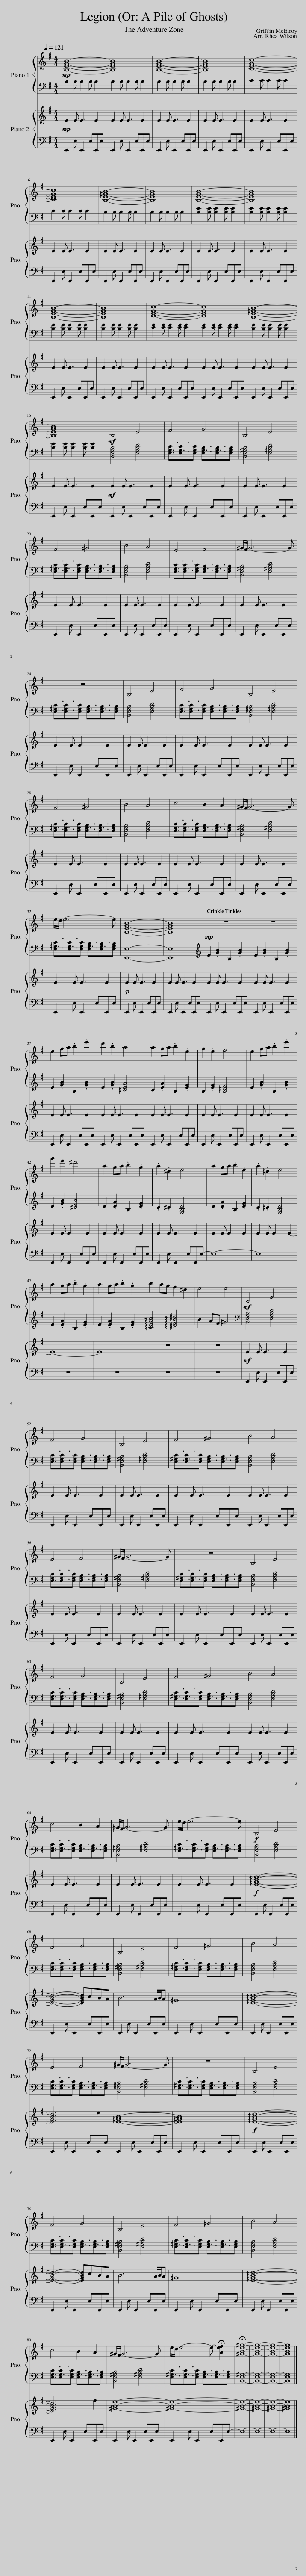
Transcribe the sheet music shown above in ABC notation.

X:1
%%score { 1 | 2 } { 3 | 4 }
L:1/8
Q:1/4=121
M:4/4
I:linebreak $
K:G
V:1 treble
V:2 bass
V:3 treble
V:4 bass
V:1
!mp! [B,EGB]8- | [B,EGB]8 | [B,EGB]8- | [B,EGB]8 | [CEGc]8- |$ %5
 [CEGc]8 | [B,E^GB]8- | [B,EGB]8 | [B,EGB]8- | [B,EGB]8 |$ %10
 [B,EGB]8- | [B,EGB]8 | [CEGc]8- | [CEGc]8 | [B,E^GB]8- |$ %15
 [B,EGB]8 |!mf! B,4 E4 | F4 G4 | B,4 E4 |$ F4 ^G4 | %20
 B4 A4 | E4 F4 | ^G/F/ G6- G |$ z8 | B,4 E4 | %25
 F4 G4 | B,4 E4 |$ F4 ^G4 | B4 A4 | c4 B2 A2 | %30
 ^G/F/ G6- G |$ e/d/ e6- e | [B,EGB]8- | [B,EGB]8 |!mp! z8 | %35
 z8 |$ e2 ga .b2 .e'2 | d'2 .b2 a4 | a2 ga .b2 .e2 | g2 .e2 f4 | %40
 e2 ga .b2 .e'2 |$ g'2 e'2 ^d'4 | a2 ga .b2 .g2 | .a2 .^d2 e4 | a2 ga .b2 .e2 | %45
 .a2 .^d2 e4 |$ a2 ga .b2 .g2 | a2 ga .b2 .g2 | b2 ag f2 ^d2 | e4 e4 | %50
!mf! B,4 E4 |$ F4 G4 | B,4 E4 | F4 ^G4 | B4 A4 |$ %55
 E4 F4 | ^G/F/ G6- G | z8 | B,4 E4 |$ F4 G4 | %60
 B,4 E4 | F4 ^G4 | B4 A4 |$ c4 B2 A2 | ^G/F/ G6- G | %65
 e/d/ e6- e |!f! B,4 E4 |$ F4 G4 | B,4 E4 | F4 ^G4 | %70
 B4 A4 |$ E4 F4 | ^G/F/ G6- G | z8 | B,4 E4 |$ %75
 F4 G4 | B,4 E4 | F4 ^G4 | B4 A4 |$ c4 B2 A2 | %80
 ^G/F/ G6- G | e/d/ e4- e- !fermata![Aef]2 | !fermata![^GBe^g]8- | [GBeg]8- | [GBeg]8- | %85
 [GBeg]8 |] %86
V:2
 B,2 B, B,2 B, B,2 | B,2 B, B,2 B, B,2 | B,2 B, B,2 B, B,2 | B,2 B, B,2 B, B,2 | C2 C C2 C C2 |$ %5
 C2 C C2 C C2 | B,2 B, B,2 B, B,2 | B,2 B, B,2 B, B,2 | [B,E]2 [B,E] [B,E]2 [B,E] [B,E]2 | [B,E]2 [B,E] [B,E]2 [B,E] [B,E]2 |$ %10
 [B,E]2 [B,E] [B,E]2 [B,E] [B,E]2 | [B,E]2 [B,E] [B,E]2 [B,E] [B,E]2 | [CE]2 [CE] [CE]2 [CE] [CE]2 | [CE]2 [CE] [CE]2 [CE] [CE]2 | [B,E]2 [B,E] [B,E]2 [B,E] [B,E]2 |$ %15
 [B,E]2 [B,E] [B,E]2 [B,E] [B,E]2 | [B,,E,G,B,]4 [E,G,B,D]4 | [E,G,C]3/2[E,G,C]3/2[E,G,C] [E,G,B,]3/2[E,G,B,]3/2[E,G,B,] | [B,,E,^G,B,]4 [E,^G,B,D]4 |$ [E,^G,C]3/2[E,G,C]3/2[E,G,C] [E,G,B,]3/2[E,G,B,]3/2[E,G,B,] | %20
 [B,,E,G,B,]4 [E,G,B,D]4 | [E,G,C]3/2[E,G,C]3/2[E,G,C] [E,G,B,]3/2[E,G,B,]3/2[E,G,B,] | [B,,E,^G,B,]4 [E,^G,B,D]4 |$ [E,^G,C]3/2[E,G,C]3/2[E,G,C] [E,G,B,]3/2[E,G,B,]3/2[E,G,B,] | [B,,E,G,B,]4 [E,G,B,D]4 | %25
 [E,G,C]3/2[E,G,C]3/2[E,G,C] [E,G,B,]3/2[E,G,B,]3/2[E,G,B,] | [B,,E,^G,B,]4 [E,^G,B,D]4 |$ [E,^G,C]3/2[E,G,C]3/2[E,G,C] [E,G,B,]3/2[E,G,B,]3/2[E,G,B,] | [B,,E,G,B,]4 [E,G,B,D]4 | [E,G,C]3/2[E,G,C]3/2[E,G,C] [E,G,B,]3/2[E,G,B,]3/2[E,G,B,] | %30
 [B,,E,^G,B,]4 [E,^G,B,D]4 |$ [E,^G,C]3/2[E,G,C]3/2[E,G,C] [E,G,B,]3/2[E,G,B,]3/2[E,G,B,] | [E,,E,]8- | [E,,E,]8 |[K:treble] E2 .[GB]2 B,2 .[GB]2 | %35
 E2 .[GB]2 B,2 .[GB]2 |$ E2 .[GB]2 B,2 .[GB]2 | E2 .[GB]2 [^CEA]4 | C2 .[EA]2 B,2 .[EG]2 | B,2 .[EG]2 [B,^DF]4 | %40
 E2 .[GB]2 B,2 .[GB]2 |$ E2 .[GB]2 [^DFB]4 | E2 .[EA]2 B,2 .[EG]2 | .D2 .^D2 [G,B,E]4 | E2 .[EA]2 B,2 .[EG]2 | %45
 .D2 .^D2 [G,B,E]4 |$ E2 .[EA]2 B,2 .[EG]2 | E2 .[EA]2 B,2 .[EG]2 | !arpeggio![CEAc]4 !arpeggio![^DFB^d]4 | B2 AF ^G4 | %50
[K:bass] [B,,E,G,B,]4 [E,G,B,D]4 |$ [E,G,C]3/2[E,G,C]3/2[E,G,C] [E,G,B,]3/2[E,G,B,]3/2[E,G,B,] | [B,,E,^G,B,]4 [E,^G,B,D]4 | [E,^G,C]3/2[E,G,C]3/2[E,G,C] [E,G,B,]3/2[E,G,B,]3/2[E,G,B,] | [B,,E,G,B,]4 [E,G,B,D]4 |$ %55
 [E,G,C]3/2[E,G,C]3/2[E,G,C] [E,G,B,]3/2[E,G,B,]3/2[E,G,B,] | [B,,E,^G,B,]4 [E,^G,B,D]4 | [E,^G,C]3/2[E,G,C]3/2[E,G,C] [E,G,B,]3/2[E,G,B,]3/2[E,G,B,] | [B,,E,G,B,]4 [E,G,B,D]4 |$ [E,G,C]3/2[E,G,C]3/2[E,G,C] [E,G,B,]3/2[E,G,B,]3/2[E,G,B,] | %60
 [B,,E,^G,B,]4 [E,^G,B,D]4 | [E,^G,C]3/2[E,G,C]3/2[E,G,C] [E,G,B,]3/2[E,G,B,]3/2[E,G,B,] | [B,,E,G,B,]4 [E,G,B,D]4 |$ [E,G,C]3/2[E,G,C]3/2[E,G,C] [E,G,B,]3/2[E,G,B,]3/2[E,G,B,] | [B,,E,^G,B,]4 [E,^G,B,D]4 | %65
 [E,^G,C]3/2[E,G,C]3/2[E,G,C] [E,G,B,]3/2[E,G,B,]3/2[E,G,B,] | [B,,E,G,B,]4 [E,G,B,D]4 |$ [E,G,C]3/2[E,G,C]3/2[E,G,C] [E,G,B,]3/2[E,G,B,]3/2[E,G,B,] | [B,,E,^G,B,]4 [E,^G,B,D]4 | [E,^G,C]3/2[E,G,C]3/2[E,G,C] [E,G,B,]3/2[E,G,B,]3/2[E,G,B,] | %70
 [B,,E,G,B,]4 [E,G,B,D]4 |$ [E,G,C]3/2[E,G,C]3/2[E,G,C] [E,G,B,]3/2[E,G,B,]3/2[E,G,B,] | [B,,E,^G,B,]4 [E,^G,B,D]4 | [E,^G,C]3/2[E,G,C]3/2[E,G,C] [E,G,B,]3/2[E,G,B,]3/2[E,G,B,] | [B,,E,G,B,]4 [E,G,B,D]4 |$ %75
 [E,G,C]3/2[E,G,C]3/2[E,G,C] [E,G,B,]3/2[E,G,B,]3/2[E,G,B,] | [B,,E,^G,B,]4 [E,^G,B,D]4 | [E,^G,C]3/2[E,G,C]3/2[E,G,C] [E,G,B,]3/2[E,G,B,]3/2[E,G,B,] | [B,,E,G,B,]4 [E,G,B,D]4 |$ [E,G,C]3/2[E,G,C]3/2[E,G,C] [E,G,B,]3/2[E,G,B,]3/2[E,G,B,] | %80
 [B,,E,^G,B,]4 [E,^G,B,D]4 | [E,^G,C]3/2[E,G,C]3/2[E,G,C] [E,G,B,]3/2[E,G,B,]3/2[E,G,B,] | [B,,E,^G,]8- | [B,,E,G,]8- | [B,,E,G,]8- | %85
 [B,,E,G,]8 |] %86
V:3
!mp! E2 E E3 E2 | E2 E E3 E2 | E2 E E3 E2 | E2 E E3 E2 | E2 E E3 E2 |$ %5
 E2 E E3 E2 | E2 E E3 E2 | E2 E E3 E2 | E2 E E3 E2 | E2 E E3 E2 |$ %10
 E2 E E3 E2 | E2 E E3 E2 | E2 E E3 E2 | E2 E E3 E2 | E2 E E3 E2 |$ %15
 E2 E E3 E2 |!mf! E2 E E3 E2 | E2 E E3 E2 | E2 E E3 E2 |$ E2 E E3 E2 | %20
 E2 E E3 E2 | E2 E E3 E2 | E2 E E3 E2 |$ E2 E E3 E2 | E2 E E3 E2 | %25
 E2 E E3 E2 | E2 E E3 E2 |$ E2 E E3 E2 | E2 E E3 E2 | E2 E E3 E2 | %30
 E2 E E3 E2 |$ E2 E E3 E2 |!p! E2 E E3 E2 | E2 E E3 E2 | E2 E E3 E2 | %35
 E2 E E3 E2 |$ E2 E E3 E2 | E2 E E3 E2 | E2 E E3 E2 | E2 E E3 E2 | %40
 E2 E E3 E2 |$ E2 E E3 E2 | E2 E E3 E2 | E2 E E3 E2 | E2 E E3 E2 | %45
 E2 E E3 E2- |$ E8- | E8 | z8 | z8 | %50
!mf! E2 E E3 E2 |$ E2 E E3 E2 | E2 E E3 E2 | E2 E E3 E2 | E2 E E3 E2 |$ %55
 E2 E E3 E2 | E2 E E3 E2 | E2 E E3 E2 | E2 E E3 E2 |$ E2 E E3 E2 | %60
 E2 E E3 E2 | E2 E E3 E2 | E2 E E3 E2 |$ E2 E E3 E2 | E2 E E3 E2 | %65
 E2 E E3 E2 |!f! !arpeggio![EGBd]8- |$ [EGBd]4- [EGBd]cBA | B6 A/B/A | ^G8 | %70
 !arpeggio![EGBd]8- |$ [EGBd]6 e2 | [E^GB]8- | [E^GB]8 |!f! !arpeggio![EGBd]8- |$ %75
 [EGBd]4- [EGBd]cBA | B6 A/B/A | ^G8 | !arpeggio![EGBd]8- |$ [EGBd]6 f2 | %80
 [^GBe]8- | [^GBe]8- | [^GBe]8- | [^GBe]8- | [^GBe]8- | %85
 [^GBe]8 |] %86
V:4
 E,,2 E, E,,2 E,E,,E, | E,,2 E, E,,2 E,E,,E, | E,,2 E, E,,2 E,E,,E, | E,,2 E, E,,2 E,E,,E, | E,,2 E, E,,2 E,E,,E, |$ %5
 E,,2 E, E,,2 E,E,,E, | E,,2 E, E,,2 E,E,,E, | E,,2 E, E,,2 E,E,,E, | E,,2 E, E,,2 E,E,,E, | E,,2 E, E,,2 E,E,,E, |$ %10
 E,,2 E, E,,2 E,E,,E, | E,,2 E, E,,2 E,E,,E, | E,,2 E, E,,2 E,E,,E, | E,,2 E, E,,2 E,E,,E, | E,,2 E, E,,2 E,E,,E, |$ %15
 E,,2 E, E,,2 E,E,,E, | E,,2 E, E,,2 E,E,,E, | E,,2 E, E,,2 E,E,,E, | E,,2 E, E,,2 E,E,,E, |$ E,,2 E, E,,2 E,E,,E, | %20
 E,,2 E, E,,2 E,E,,E, | E,,2 E, E,,2 E,E,,E, | E,,2 E, E,,2 E,E,,E, |$ E,,2 E, E,,2 E,E,,E, | E,,2 E, E,,2 E,E,,E, | %25
 E,,2 E, E,,2 E,E,,E, | E,,2 E, E,,2 E,E,,E, |$ E,,2 E, E,,2 E,E,,E, | E,,2 E, E,,2 E,E,,E, | E,,2 E, E,,2 E,E,,E, | %30
 E,,2 E, E,,2 E,E,,E, |$ E,,2 E, E,,2 E,E,,E, | E,,2 E, E,,2 E,E,,E, | E,,2 E, E,,2 E,E,,E, | E,,2 E, E,,2 E,E,,E, | %35
 E,,2 E, E,,2 E,E,,E, |$ E,,2 E, E,,2 E,E,,E, | E,,2 E, E,,2 E,E,,E, | E,,2 E, E,,2 E,E,,E, | E,,2 E, E,,2 E,E,,E, | %40
 E,,2 E, E,,2 E,E,,E, |$ E,,2 E, E,,2 E,E,,E, | E,,2 E, E,,2 E,E,,E, | E,,2 E, E,,2 E,E,,E,- | E,8- | %45
 E,8 |$ z8 | z8 | z8 | z8 | %50
 E,,2 E, E,,2 E,E,,E, |$ E,,2 E, E,,2 E,E,,E, | E,,2 E, E,,2 E,E,,E, | E,,2 E, E,,2 E,E,,E, | E,,2 E, E,,2 E,E,,E, |$ %55
 E,,2 E, E,,2 E,E,,E, | E,,2 E, E,,2 E,E,,E, | E,,2 E, E,,2 E,E,,E, | E,,2 E, E,,2 E,E,,E, |$ E,,2 E, E,,2 E,E,,E, | %60
 E,,2 E, E,,2 E,E,,E, | E,,2 E, E,,2 E,E,,E, | E,,2 E, E,,2 E,E,,E, |$ E,,2 E, E,,2 E,E,,E, | E,,2 E, E,,2 E,E,,E, | %65
 E,,2 E, E,,2 E,E,,E, | E,,2 E, E,,2 E,E,,E, |$ E,,2 E, E,,2 E,E,,E, | E,,2 E, E,,2 E,E,,E, | E,,2 E, E,,2 E,E,,E, | %70
 E,,2 E, E,,2 E,E,,E, |$ E,,2 E, E,,2 E,E,,E, | E,,2 E, E,,2 E,E,,E, | E,,2 E, E,,2 E,E,,E, | E,,2 E, E,,2 E,E,,E, |$ %75
 E,,2 E, E,,2 E,E,,E, | E,,2 E, E,,2 E,E,,E, | E,,2 E, E,,2 E,E,,E, | E,,2 E, E,,2 E,E,,E, |$ E,,2 E, E,,2 E,E,,E, | %80
 E,,2 E, E,,2 E,E,,E, | E,,2 E, E,,2 E,E,,E,- | E,8- | E,8- | E,8- | %85
 E,8 |] %86
